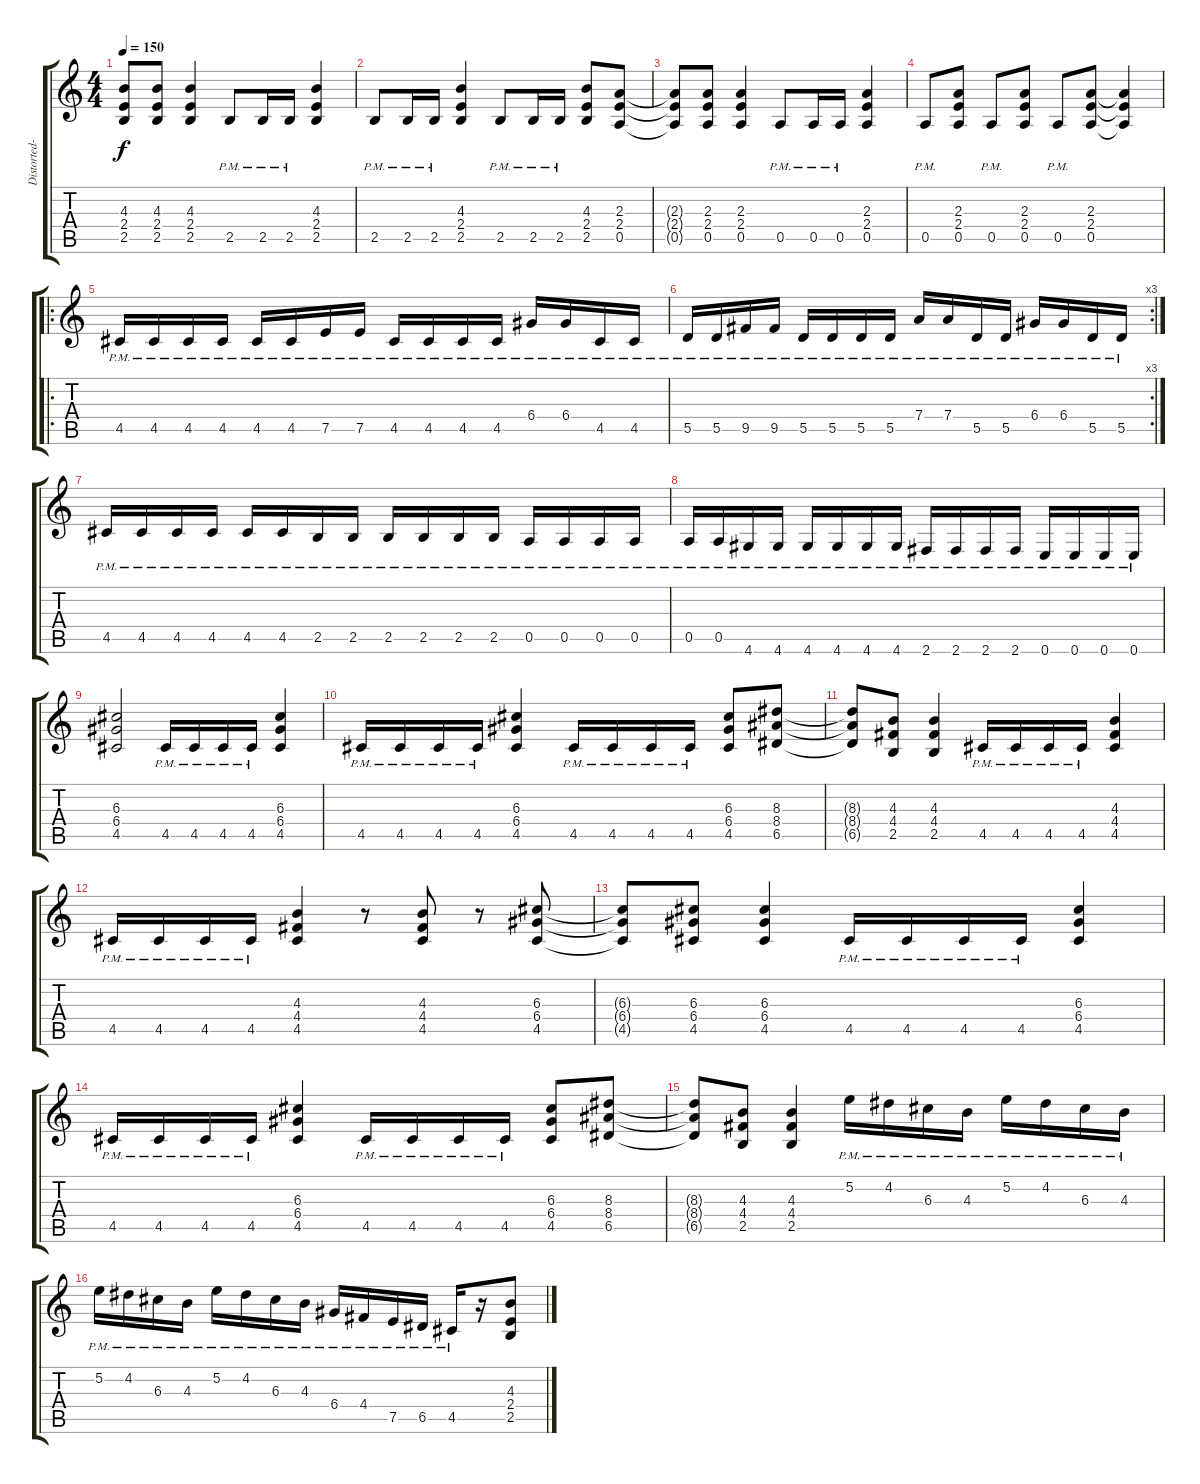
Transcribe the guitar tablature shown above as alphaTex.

\track ("Distorted-Rythum" "Distorted-") {instrument distortionguitar}
\staff {score tabs}
\tuning (E4 B3 G3 D3 A2 E2) {hide}
\ts (4 4)
\tempo 150
\clef g2
\ks c
(4.3{t} 2.4{t} 2.5{t}).8{dy f} (4.3 2.4 2.5).8 (4.3 2.4 2.5).4 2.5{pm}.8 2.5{pm}.16 2.5{pm}.16 (4.3 2.4 2.5).4 |
2.5{pm}.8 2.5{pm}.16 2.5{pm}.16 (4.3 2.4 2.5).4 2.5{pm}.8 2.5{pm}.16 2.5{pm}.16 (4.3 2.4 2.5).8 (2.3 2.4 0.5).8 |
(2.3{t} 2.4{t} 0.5{t}).8 (2.3 2.4 0.5).8 (2.3 2.4 0.5).4 0.5{pm}.8 0.5{pm}.16 0.5{pm}.16 (2.3 2.4 0.5).4 |
0.5{pm}.8 (2.3 2.4 0.5).8 0.5{pm}.8 (2.3 2.4 0.5).8 0.5{pm}.8 (2.3 2.4 0.5).8 (2.3{t} 2.4{t} 0.5{t}).4 |
\ro
4.5{pm}.16 4.5{pm}.16 4.5{pm}.16 4.5{pm}.16 4.5{pm}.16 4.5{pm}.16 7.5{pm}.16 7.5{pm}.16 4.5{pm}.16 4.5{pm}.16 4.5{pm}.16 4.5{pm}.16 6.4{pm}.16 6.4{pm}.16 4.5{pm}.16 4.5{pm}.16 |
\rc 3
5.5{pm}.16 5.5{pm}.16 9.5{pm}.16 9.5{pm}.16 5.5{pm}.16 5.5{pm}.16 5.5{pm}.16 5.5{pm}.16 7.4{pm}.16 7.4{pm}.16 5.5{pm}.16 5.5{pm}.16 6.4{pm}.16 6.4{pm}.16 5.5{pm}.16 5.5{pm}.16 |
4.5{pm}.16 4.5{pm}.16 4.5{pm}.16 4.5{pm}.16 4.5{pm}.16 4.5{pm}.16 2.5{pm}.16 2.5{pm}.16 2.5{pm}.16 2.5{pm}.16 2.5{pm}.16 2.5{pm}.16 0.5{pm}.16 0.5{pm}.16 0.5{pm}.16 0.5{pm}.16 |
0.5{pm}.16 0.5{pm}.16 4.6{pm}.16 4.6{pm}.16 4.6{pm}.16 4.6{pm}.16 4.6{pm}.16 4.6{pm}.16 2.6{pm}.16 2.6{pm}.16 2.6{pm}.16 2.6{pm}.16 0.6{pm}.16 0.6{pm}.16 0.6{pm}.16 0.6{pm}.16 |
(6.3 6.4 4.5).2 4.5{pm}.16 4.5{pm}.16 4.5{pm}.16 4.5{pm}.16 (6.3 6.4 4.5).4 |
4.5{pm}.16 4.5{pm}.16 4.5{pm}.16 4.5{pm}.16 (6.3 6.4 4.5).4 4.5{pm}.16 4.5{pm}.16 4.5{pm}.16 4.5{pm}.16 (6.3 6.4 4.5).8 (8.3 8.4 6.5).8 |
(8.3{t} 8.4{t} 6.5{t}).8 (4.3 4.4 2.5).8 (4.3 4.4 2.5).4 4.5{pm}.16 4.5{pm}.16 4.5{pm}.16 4.5{pm}.16 (4.3 4.4 4.5).4 |
4.5{pm}.16 4.5{pm}.16 4.5{pm}.16 4.5{pm}.16 (4.3 4.4 4.5).4 r.8 (4.3 4.4 4.5).8 r.8 (6.3 6.4 4.5).8 |
(6.3{t} 6.4{t} 4.5{t}).8 (6.3 6.4 4.5).8 (6.3 6.4 4.5).4 4.5{pm}.16 4.5{pm}.16 4.5{pm}.16 4.5{pm}.16 (6.3 6.4 4.5).4 |
4.5{pm}.16 4.5{pm}.16 4.5{pm}.16 4.5{pm}.16 (6.3 6.4 4.5).4 4.5{pm}.16 4.5{pm}.16 4.5{pm}.16 4.5{pm}.16 (6.3 6.4 4.5).8 (8.3 8.4 6.5).8 |
(8.3{t} 8.4{t} 6.5{t}).8 (4.3 4.4 2.5).8 (4.3 4.4 2.5).4 5.2{pm}.16 4.2{pm}.16 6.3{pm}.16 4.3{pm}.16 5.2{pm}.16 4.2{pm}.16 6.3{pm}.16 4.3{pm}.16 |
5.2{pm}.16 4.2{pm}.16 6.3{pm}.16 4.3{pm}.16 5.2{pm}.16 4.2{pm}.16 6.3{pm}.16 4.3{pm}.16 6.4{pm}.16 4.4{pm}.16 7.5{pm}.16 6.5{pm}.16 4.5{pm}.16 r.16 (4.3 2.4 2.5).8
